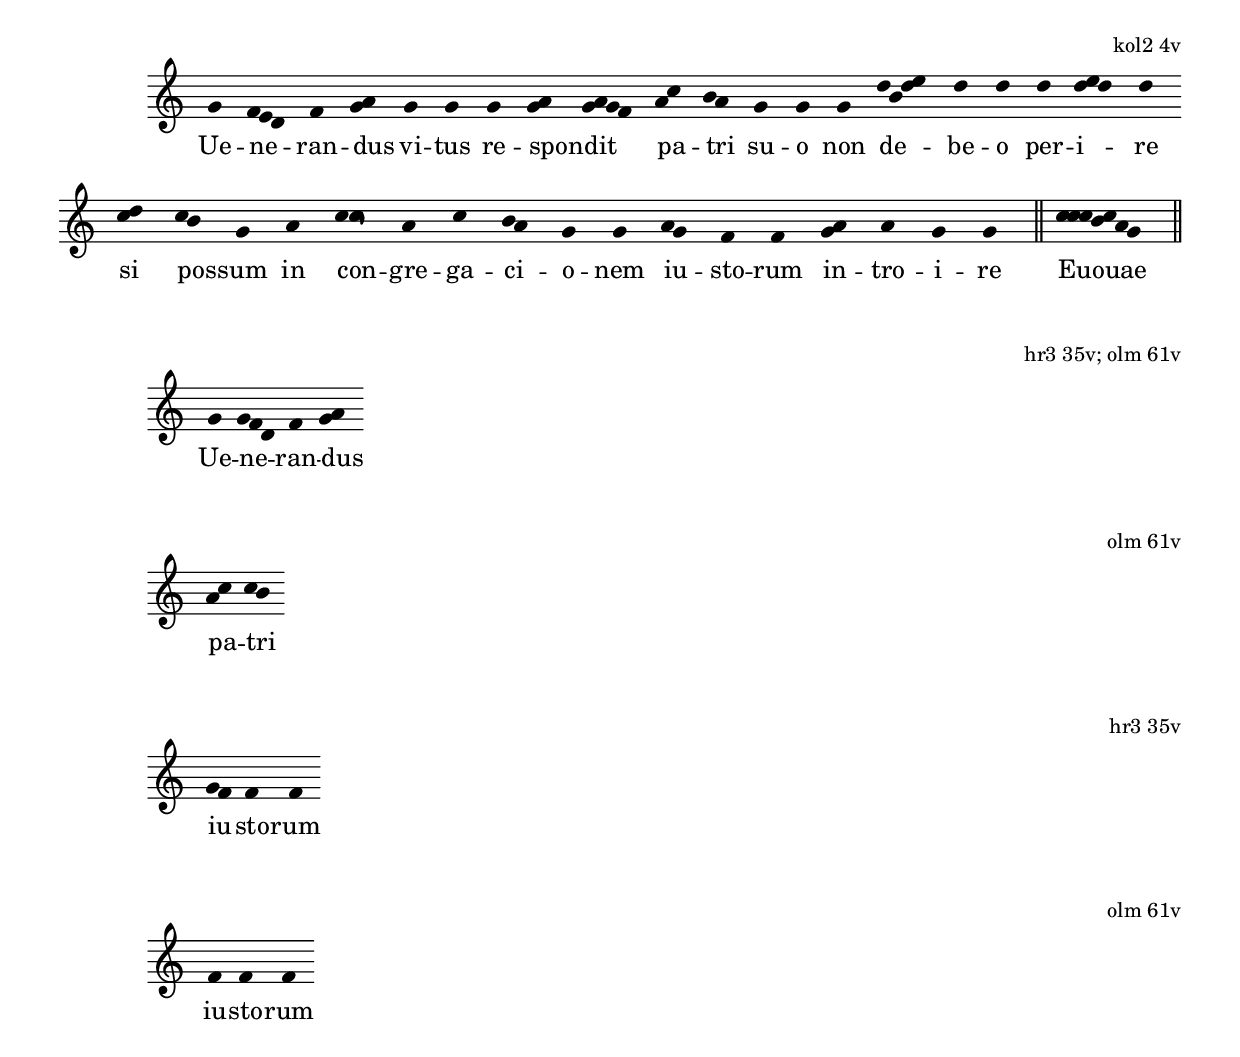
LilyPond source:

\version "2.19.32"

\include "../lib/synopsis.ily"

\score {
  \transpose c c' {
    \plainchant
    g \melisma { f e d } f \melisma { g a } \bar "" g g \bar ""
    g \melisma { g a } \bar "" \melisma { g a g f } \bar "" \melisma { a c' } \melisma { b a } \bar "" g g \bar ""
    g \bar "" \melisma { d' b d' e' } d' d' \bar "" d' \melisma { d' e' d' } d' \bar ""
    \melisma { c' d' } \bar "" \melisma { c' b } g \bar ""
    a \bar "" \melisma { c' \strophicus c' } a c' \melisma { b a } g g \bar "" \melisma { a g } f f \bar "" \melisma { g a } a g g \bar "||"

    \melisma { c' c' c' b c' a g } \bar "||"
  }
  \addlyrics {
    Ue -- ne -- ran -- dus vi -- tus
    re -- spon -- dit pa -- tri su -- o
    non de -- be -- o per -- i -- re
    si pos -- sum
    in con -- gre -- ga -- ci -- o -- nem iu -- sto -- rum in -- tro -- i -- re

    Euouae
  }
  \header {
    fontes = "kol2 4v"
  }
}

\score {
  \transpose c c' {
    \plainchant
    g \melisma { g f d } f \melisma { g a }
  }
  \addlyrics {
    Ue -- ne -- ran -- dus
  }
  \header {
    fontes = "hr3 35v; olm 61v"
  }
}

\score {
  \transpose c c' {
    \plainchant
    \melisma { a c' } \melisma { c' b }
  }
  \addlyrics {
    pa -- tri
  }
  \header {
    fontes = "olm 61v"
  }
}

\score {
  \transpose c c' {
    \plainchant
    \melisma { g f } f f
  }
  \addlyrics {
    iu -- sto -- rum
  }
  \header {
    fontes = "hr3 35v"
  }
}

\score {
  \transpose c c' {
    \plainchant
    f f f
  }
  \addlyrics {
    iu -- sto -- rum
  }
  \header {
    fontes = "olm 61v"
  }
}
